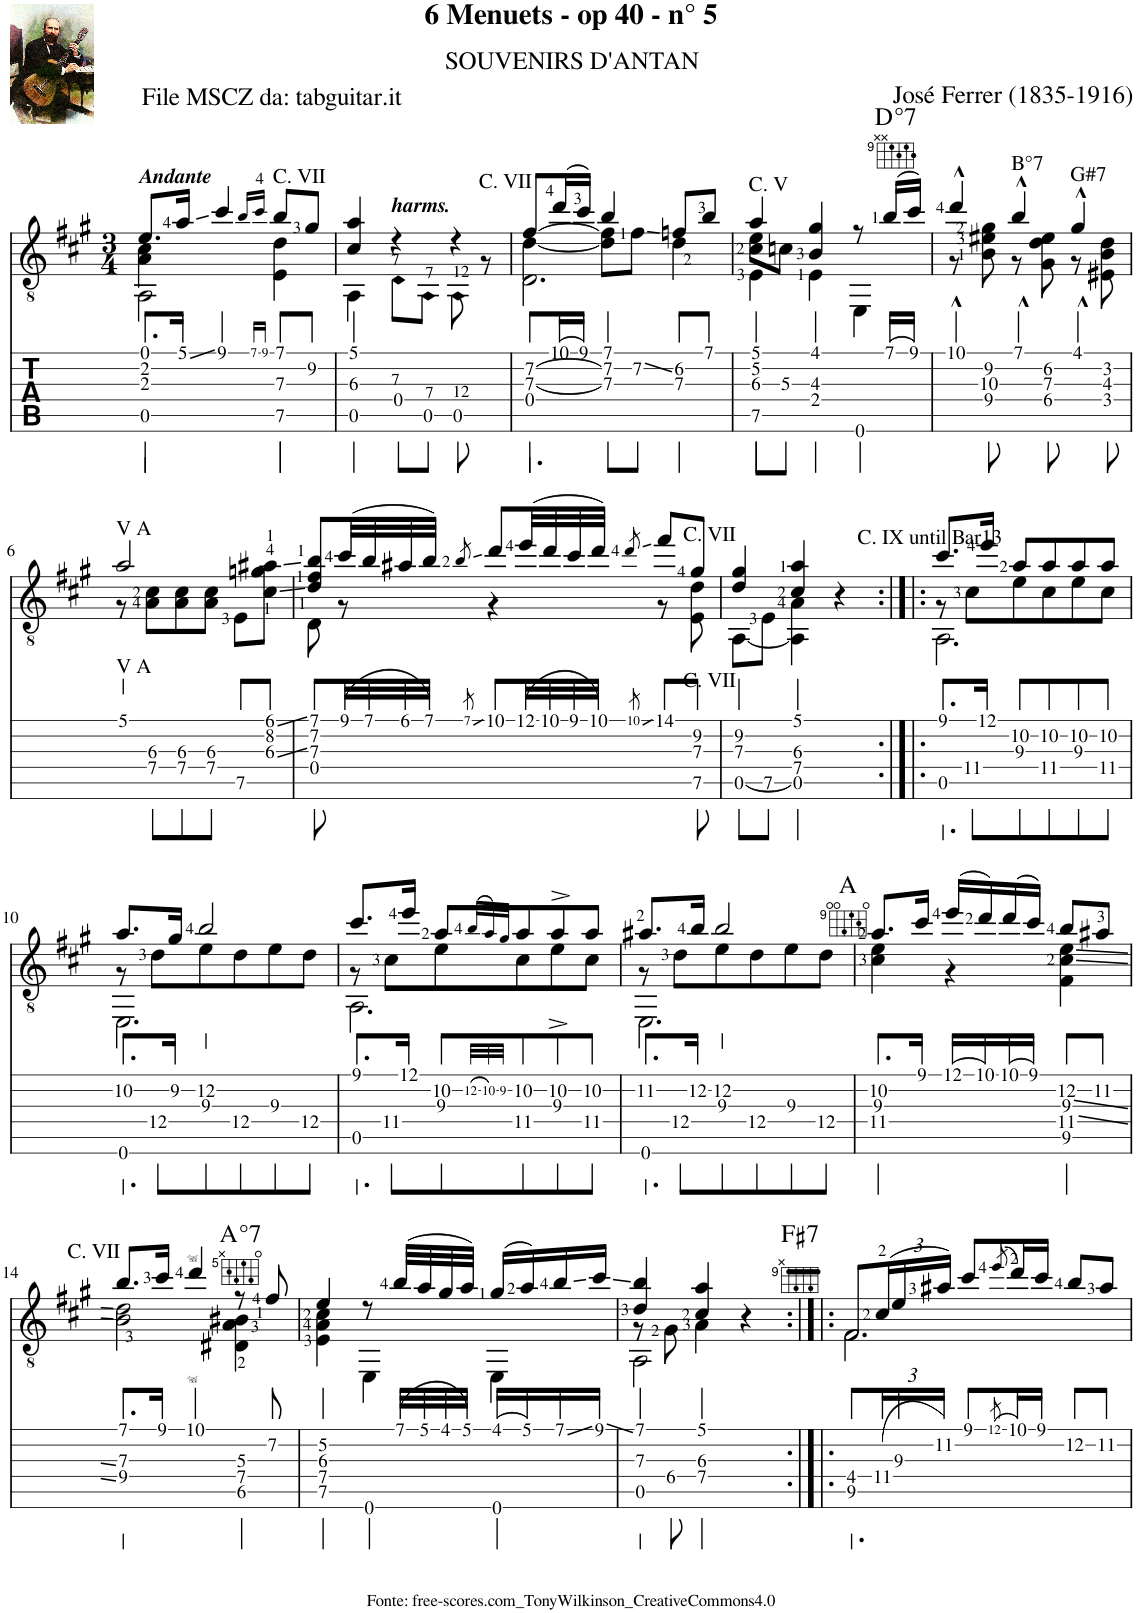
**kern	**kern	**harte
*part2	*part1	*part1
*staff2	*staff1	*
*I"Chitarra classica (Intavolatura)	*I"Guitar	*
*stria6	*	*
*	*clefGv2	*
*k[f#c#g#]	*k[f#c#g#]	*
*M3/4	*M3/4	*
=1	=1	=1
*^	*^	*
*	*^	*	*^	*
!	!	!	!LO:TX:a:Bi:t=Andante	!	!	!
8.e/L	4A\ 4c#\	2AA\	8.e/L	4A\ 4c#\	2AA\	.
16a/Jk	.	.	16a/Jk	.	.	.
4cc#/	4ryy	.	4cc#/	4ryy	.	.
16qb/LL	.	.	16qb/LL	.	.	.
16qcc#/JJ	.	.	16qcc#/JJ	.	.	.
!	!	!	!LO:TX:a:t=C. VII	!	!	!
8b/L	4d\	4E\	8b/L	4d\	4E\	.
8g#/J	.	.	8g#/J	.	.	.
*	*v	*v	*	*	*	*
*	*	*	*v	*v	*
=2	=2	=2	=2	=2
4c#/ 4a/	4AA\	4c#/ 4a/	4AA\	.
!	!	!LO:TX:a:Bi:t=harms.	!	!
!	!	!LO:TX:a:t=7	!	!
!LO:TX:a:t=7	!	!	!	!
4r	8D\L	4r	8D\L	.
!	!	!	!LO:TX:a:t=7	!
!	!LO:TX:a:t=7	!	!	!
.	8AA\J	.	8AA\J	.
!	!	!LO:TX:a:t=12	!	!
!LO:TX:a:t=12	!	!	!	!
4r	8AA\	4r	8AA\	.
.	8r	.	8r	.
=3	=3	=3	=3	=3
*	*^	*	*^	*
!	!	!	!LO:TX:a:t=C. VII	!	!	!
[8f#/L	[4d\	2.D\	[8f#/L	[4d\	2.D\	.
(16dd/L	.	.	(16dd/L	.	.	.
16cc#/JJ)	.	.	16cc#/JJ)	.	.	.
4b/	8d\] 8f#\]L	.	4b/	8d\] 8f#\]L	.	.
.	8f#\J	.	.	8f#\J	.	.
8fn/L	4d\	.	8fn/L	4d\	.	.
8b/J	.	.	8b/J	.	.	.
=4	=4	=4	=4	=4	=4	=4
!	!	!	!LO:TX:a:t=C. V	!	!	!
4a/	8c#\ 8e\L	4E\	4a/	8c#\ 8e\L	4E\	.
.	8cn\J	.	.	8cn\J	.	.
4B/ 4g#/	2ryy	4E\	4B/ 4g#/	2ryy	4E\	.
8r	.	4EE\	8r	.	4EE\	.
(16b/LL	.	.	(16b/LL	.	.	.
16cc#/JJ)	.	.	16cc#/JJ)	.	.	.
*	*v	*v	*	*	*	*
*	*	*	*v	*v	*
=5	=5	=5	=5	=5
!	!	!	!	!LO:H:kt=°
4dd^^/	8r	4dd^^/	8r	.
.	8B\ 8e#X\ 8g#\	.	8B\ 8e#X\ 8g#\	.
!	!	!LO:TX:a:t=B°7	!	!
4b^^/	8r	4b^^/	8r	.
.	8G#\ 8d\ 8e#\	.	8G#\ 8d\ 8e#\	.
!	!	!LO:TX:a:t=G#7	!	!
4g#^^/	8r	4g#^^/	8r	.
.	8E#X\ 8B\ 8d\	.	8E#X\ 8B\ 8d\	.
!!LO:LB:g=z	!!
=6	=6	=6	=6	=6
!	!	!LO:TX:a:t=V A	!	!
!LO:TX:a:t=V A	!	!	!	!
2a/	8r	2a/	8r	.
.	8A\ 8c#\L	.	8A\ 8c#\L	.
.	8A\ 8c#\	.	8A\ 8c#\	.
.	8A\ 8c#\J	.	8A\ 8c#\J	.
8E/L	4ryy	8E\L	4ryy	.
8c#/ 8gn/ 8a#X/J	.	8c#\ 8gn\ 8a#X\J	.	.
=7	=7	=7	=7	=7
8d/ 8f#/ 8b/L	8D\	8d/ 8f#/ 8b/L	8D\	.
(32cc#/LL	8r	(32cc#/LL	8r	.
32b/	.	32b/	.	.
32a#X/	.	32a#X/	.	.
32b/JJJ)	.	32b/JJJ)	.	.
8qb/	.	8qb/	.	.
8dd/L	4r	8dd/L	4r	.
(32ee/LL	.	(32ee/LL	.	.
32dd/	.	32dd/	.	.
32cc#/	.	32cc#/	.	.
32dd/JJJ)	.	32dd/JJJ)	.	.
8qdd/	.	8qdd/	.	.
8ff#/L	8r	8ff#/L	8r	.
!	!	!LO:TX:a:t=C. VII	!	!
!LO:TX:a:t=C. VII	!	!	!	!
8g#/J	8E\ 8d\	8g#/J	8E\ 8d\	.
=8	=8	=8	=8	=8
4d/ 4g#/	[8AA\L	4d/ 4g#/	[8AA\L	.
.	8E\J	.	8E\J	.
4c#/ 4a/	4AA\] 4A\	4c#/ 4a/	4AA\] 4A\	.
4r	4ryy	4r	4ryy	.
=9:|!|:	=9:|!|:	=9:|!|:	=9:|!|:	=9:|!|:
*	*^	*	*^	*
!	!	!	!LO:TX:a:t=C. IX until Bar13	!	!	!
8.cc#/L	8r	2.AA\	8.cc#/L	8r	2.AA\	.
.	8c#\L	.	.	8c#\L	.	.
16ee/Jk	.	.	16ee/Jk	.	.	.
8a/L	8e\	.	8a/L	8e\	.	.
8a/	8c#\	.	8a/	8c#\	.	.
8a/	8e\	.	8a/	8e\	.	.
8a/J	8c#\J	.	8a/J	8c#\J	.	.
!!LO:LB:g=z	!!	!!
=10	=10	=10	=10	=10	=10	=10
8.a/L	8r	2.EE\	8.a/L	8r	2.EE\	.
.	8d\L	.	.	8d\L	.	.
16g#/Jk	.	.	16g#/Jk	.	.	.
2b/	8e\	.	2b/	8e\	.	.
.	8d\	.	.	8d\	.	.
.	8e\	.	.	8e\	.	.
.	8d\J	.	.	8d\J	.	.
=11	=11	=11	=11	=11	=11	=11
8.cc#/L	8r	2.AA\	8.cc#/L	8r	2.AA\	.
.	8c#\L	.	.	8c#\L	.	.
16ee/Jk	.	.	16ee/Jk	.	.	.
8a/L	8e\	.	8a/L	8e\	.	.
(32qb/LLL	.	.	(32qb/LLL	.	.	.
32qa/)	.	.	32qa/)	.	.	.
32qg#/JJJ	.	.	32qg#/JJJ	.	.	.
8a/	8c#\	.	8a/	8c#\	.	.
8a^/	8e\	.	8a^/	8e\	.	.
8a/J	8c#\J	.	8a/J	8c#\J	.	.
=12	=12	=12	=12	=12	=12	=12
8.a#X/L	8r	2.EE\	8.a#X/L	8r	2.EE\	.
.	8d\L	.	.	8d\L	.	.
16b/Jk	.	.	16b/Jk	.	.	.
2b/	8e\	.	2b/	8e\	.	.
.	8d\	.	.	8d\	.	.
.	8e\	.	.	8e\	.	.
.	8d\J	.	.	8d\J	.	.
*	*v	*v	*	*	*	*
*	*	*	*v	*v	*
=13	=13	=13	=13	=13
8.a/L	4c#\ 4e\	8.a/L	4c#\ 4e\	A:maj
16cc#/Jk	.	16cc#/Jk	.	.
(16ee/LL	4r	(16ee/LL	4r	.
16dd/)	.	16dd/)	.	.
(16dd/	.	(16dd/	.	.
16cc#/JJ)	.	16cc#/JJ)	.	.
8b/L	4F#\ 4c#\ 4e\	8b/L	4F#\ 4c#\ 4e\	.
8a#X/J	.	8a#X/J	.	.
!!LO:LB:g=z	!!
=14	=14	=14	=14	=14
!	!	!LO:TX:a:t=C. VII	!	!
8.b/L	2B\ 2d\	8.b/L	2B\ 2d\	.
16cc#/Jk	.	16cc#/Jk	.	.
4dd/	.	4dd/	.	.
!	!	!	!	!LO:H:kt=°
8r	4D#X\ 4A\ 4B#X\	8r	4D#X\ 4A\ 4B#X\	.
8f#/	.	8f#/	.	.
=15	=15	=15	=15	=15
4e/	4E\ 4A\ 4c#\	4e/	4E\ 4A\ 4c#\	.
8r	4EE\	8r	4EE\	.
(32b/LLL	.	(32b/LLL	.	.
32a/	.	32a/	.	.
32g#/	.	32g#/	.	.
32a/JJJ)	.	32a/JJJ)	.	.
(16g#/LL	4EE\	(16g#/LL	4EE\	.
16a/)	.	16a/)	.	.
16b/	.	16b/	.	.
16cc#/JJ	.	16cc#/JJ	.	.
=16	=16	=16	=16	=16
*	*^	*	*^	*
4d/ 4b/	8r	2AA\	4d/ 4b/	8r	2AA\	.
.	8G#\	.	.	8G#\	.	.
4c#/ 4a/	4A\	.	4c#/ 4a/	4A\	.	.
4r	4ryy	4ryy	4r	4ryy	4ryy	.
=17:|!|:	=17:|!|:	=17:|!|:	=17:|!|:	=17:|!|:	=17:|!|:	=17:|!|:
!LO:N:head=open	!	!	!LO:N:head=open	!	!	!LO:H:kt=7
*	*v	*v	*	*	*	*
*	*	*	*v	*v	*
8F#/L	2.F#\	8F#/L	2.F#\	F#:7
*Xbrackettup	*	*Xbrackettup	*	*
(24c#/L	.	(24c#/L	.	.
24e/	.	24e/	.	.
24a#X/JJ)	.	24a#X/JJ)	.	.
8cc#/L	.	8cc#/L	.	.
(8qee/	.	(8qee/	.	.
16dd/L)	.	16dd/L)	.	.
16cc#/JJ	.	16cc#/JJ	.	.
8b/L	.	8b/L	.	.
8a#/J	.	8a#/J	.	.
*v	*v	*	*	*
*	*v	*v	*
=	=	=
*-	*-	*-
